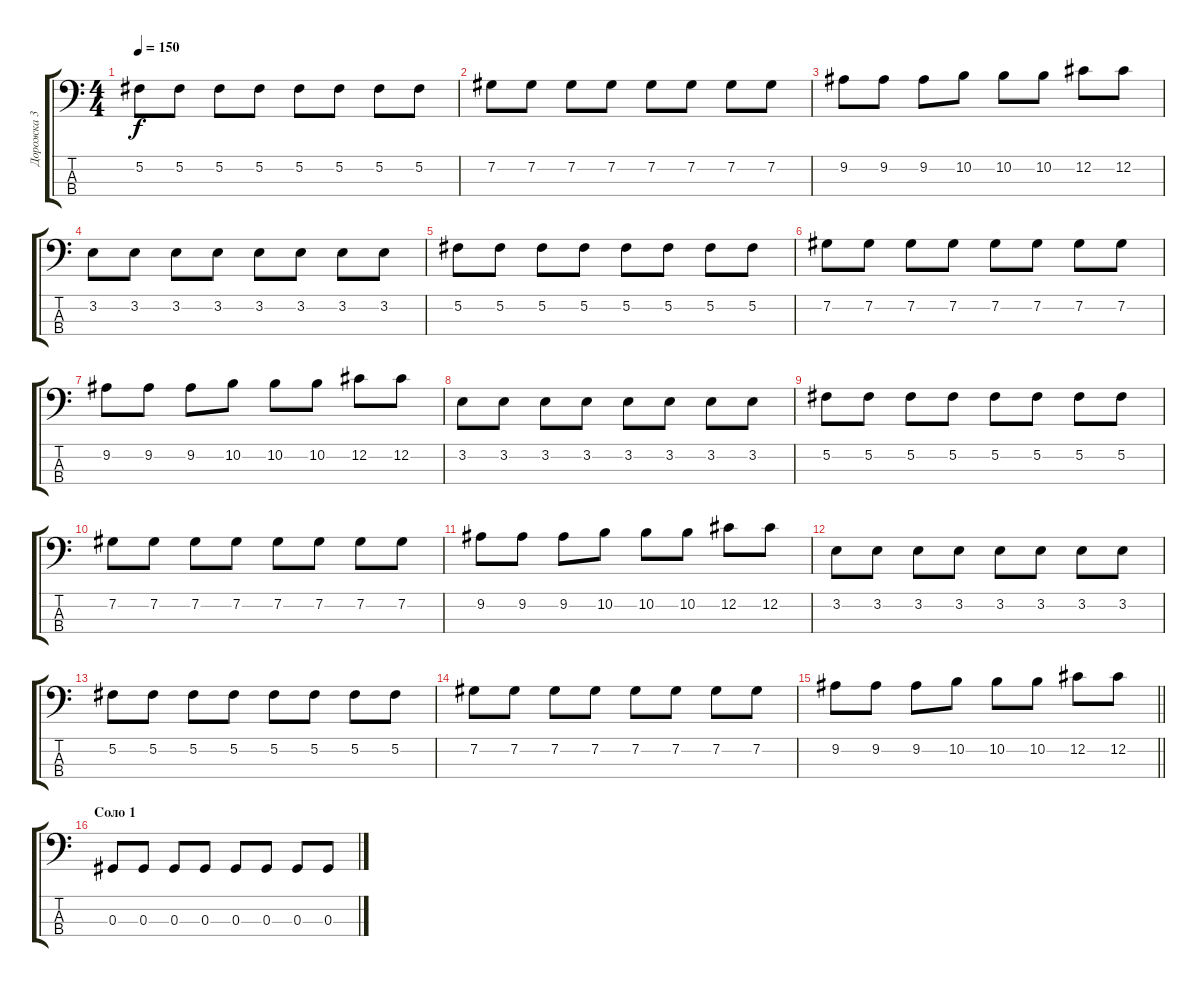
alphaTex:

\track ("Дорожка 3" "Дорожка 3") {instrument electricbasspick}
\staff {score tabs}
\tuning (Gb2 Db2 Ab1 Eb1) {hide}
\ts (4 4)
\tempo 150
\clef f4
\ks c
5.2.8{dy f} 5.2.8 5.2.8 5.2.8 5.2.8 5.2.8 5.2.8 5.2.8 |
7.2.8 7.2.8 7.2.8 7.2.8 7.2.8 7.2.8 7.2.8 7.2.8 |
9.2.8 9.2.8 9.2.8 10.2.8 10.2.8 10.2.8 12.2.8 12.2.8 |
3.2.8 3.2.8 3.2.8 3.2.8 3.2.8 3.2.8 3.2.8 3.2.8 |
5.2.8 5.2.8 5.2.8 5.2.8 5.2.8 5.2.8 5.2.8 5.2.8 |
7.2.8 7.2.8 7.2.8 7.2.8 7.2.8 7.2.8 7.2.8 7.2.8 |
9.2.8 9.2.8 9.2.8 10.2.8 10.2.8 10.2.8 12.2.8 12.2.8 |
3.2.8 3.2.8 3.2.8 3.2.8 3.2.8 3.2.8 3.2.8 3.2.8 |
5.2.8 5.2.8 5.2.8 5.2.8 5.2.8 5.2.8 5.2.8 5.2.8 |
7.2.8 7.2.8 7.2.8 7.2.8 7.2.8 7.2.8 7.2.8 7.2.8 |
9.2.8 9.2.8 9.2.8 10.2.8 10.2.8 10.2.8 12.2.8 12.2.8 |
3.2.8 3.2.8 3.2.8 3.2.8 3.2.8 3.2.8 3.2.8 3.2.8 |
5.2.8 5.2.8 5.2.8 5.2.8 5.2.8 5.2.8 5.2.8 5.2.8 |
7.2.8 7.2.8 7.2.8 7.2.8 7.2.8 7.2.8 7.2.8 7.2.8 |
\barLineRight lightlight
9.2.8 9.2.8 9.2.8 10.2.8 10.2.8 10.2.8 12.2.8 12.2.8 |
\section ("" "Соло 1")
0.3.8 0.3.8 0.3.8 0.3.8 0.3.8 0.3.8 0.3.8 0.3.8
